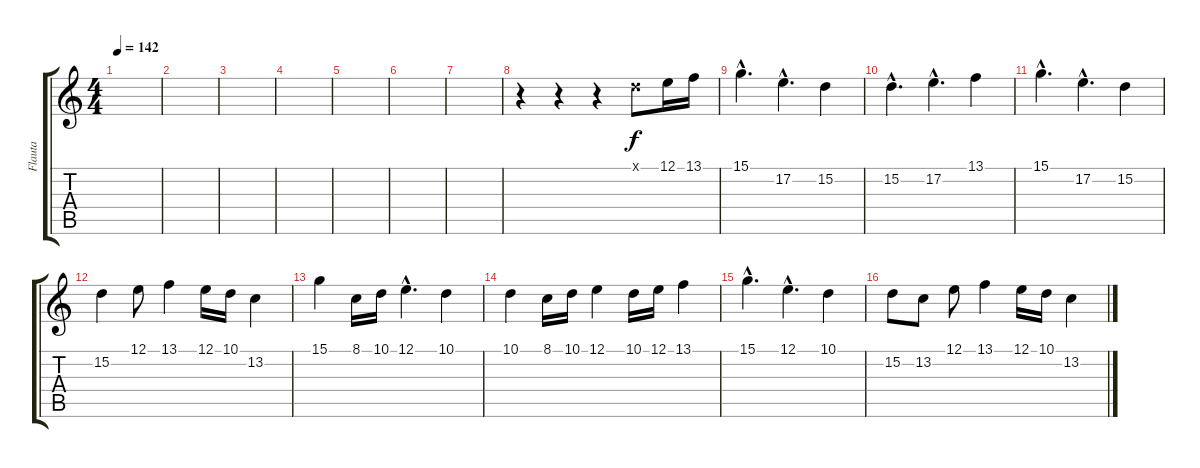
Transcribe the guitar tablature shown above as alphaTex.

\track ("Flauta" "Flauta") {instrument flute}
\staff {score tabs}
\tuning (E4 B3 G3 D3 A2 E2) {hide}
\ts (4 4)
\tempo 142
\clef g2
\ks c
|
|
|
|
|
|
|
r.4 r.4 r.4 10.1{x}.8 12.1.16 13.1.16 |
15.1{hac}.4{d} 17.2{hac}.4{d} 15.2.4 |
15.2{hac}.4{d} 17.2{hac}.4{d} 13.1.4 |
15.1{hac}.4{d} 17.2{hac}.4{d} 15.2.4 |
15.2.4 12.1.8 13.1.4 12.1.16 10.1.16 13.2.4 |
15.1.4 8.1.16 10.1.16 12.1{hac}.4{d} 10.1.4 |
10.1.4 8.1.16 10.1.16 12.1.4 10.1.16 12.1.16 13.1.4 |
15.1{hac}.4{d} 12.1{hac}.4{d} 10.1.4 |
15.2.8 13.2.8 12.1.8 13.1.4 12.1.16 10.1.16 13.2.4
